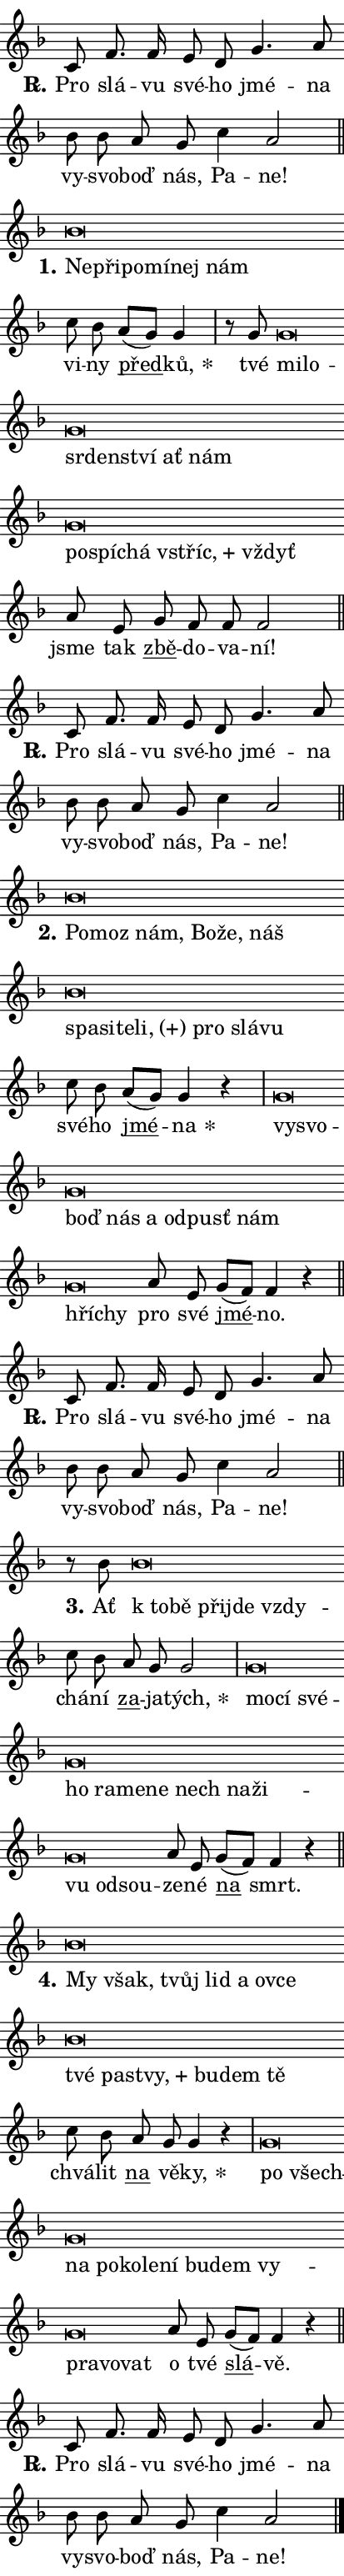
\version "2.22.1"
\header { tagline = "" }
\paper {
  indent = 0\cm
  top-margin = 0\cm
  right-margin = 0\cm
  bottom-margin = 0\cm
  left-margin = 0\cm
  paper-width = 7\cm
  page-breaking = #ly:one-page-breaking
  system-system-spacing.basic-distance = #11
  score-system-spacing.basic-distance = #11
  ragged-last = ##f
}


%% Author: Thomas Morley
%% https://lists.gnu.org/archive/html/lilypond-user/2020-05/msg00002.html
#(define (line-position grob)
"Returns position of @var[grob} in current system:
   @code{'start}, if at first time-step
   @code{'end}, if at last time-step
   @code{'middle} otherwise
"
  (let* ((col (ly:item-get-column grob))
         (ln (ly:grob-object col 'left-neighbor))
         (rn (ly:grob-object col 'right-neighbor))
         (col-to-check-left (if (ly:grob? ln) ln col))
         (col-to-check-right (if (ly:grob? rn) rn col))
         (break-dir-left
           (and
             (ly:grob-property col-to-check-left 'non-musical #f)
             (ly:item-break-dir col-to-check-left)))
         (break-dir-right
           (and
             (ly:grob-property col-to-check-right 'non-musical #f)
             (ly:item-break-dir col-to-check-right))))
        (cond ((eqv? 1 break-dir-left) 'start)
              ((eqv? -1 break-dir-right) 'end)
              (else 'middle))))

#(define (tranparent-at-line-position vctor)
  (lambda (grob)
  "Relying on @code{line-position} select the relevant enry from @var{vctor}.
Used to determine transparency,"
    (case (line-position grob)
      ((end) (not (vector-ref vctor 0)))
      ((middle) (not (vector-ref vctor 1)))
      ((start) (not (vector-ref vctor 2))))))

noteHeadBreakVisibility =
#(define-music-function (break-visibility)(vector?)
"Makes @code{NoteHead}s transparent relying on @var{break-visibility}"
#{
  \override NoteHead.transparent =
    #(tranparent-at-line-position break-visibility)
#})

#(define delete-ledgers-for-transparent-note-heads
  (lambda (grob)
    "Reads whether a @code{NoteHead} is transparent.
If so this @code{NoteHead} is removed from @code{'note-heads} from
@var{grob}, which is supposed to be @code{LedgerLineSpanner}.
As a result ledgers are not printed for this @code{NoteHead}"
    (let* ((nhds-array (ly:grob-object grob 'note-heads))
           (nhds-list
             (if (ly:grob-array? nhds-array)
                 (ly:grob-array->list nhds-array)
                 '()))
           ;; Relies on the transparent-property being done before
           ;; Staff.LedgerLineSpanner.after-line-breaking is executed.
           ;; This is fragile ...
           (to-keep
             (remove
               (lambda (nhd)
                 (ly:grob-property nhd 'transparent #f))
               nhds-list)))
      ;; TODO find a better method to iterate over grob-arrays, similiar
      ;; to filter/remove etc for lists
      ;; For now rebuilt from scratch
      (set! (ly:grob-object grob 'note-heads)  '())
      (for-each
        (lambda (nhd)
          (ly:pointer-group-interface::add-grob grob 'note-heads nhd))
        to-keep))))

hideNotes = {
  \noteHeadBreakVisibility #begin-of-line-visible
}
unHideNotes = {
  \noteHeadBreakVisibility #all-visible
}

% work-around for resetting accidentals
% https://lilypond.org/doc/v2.23/Documentation/notation/displaying-rhythms#unmetered-music
cadenzaMeasure = {
  \cadenzaOff
  \partial 1024 s1024
  \cadenzaOn
}

#(define-markup-command (accent layout props text) (markup?)
  "Underline accented syllable"
  (interpret-markup layout props
    #{\markup \override #'(offset . 4.3) \underline { #text }#}))

responsum = \markup \concat {
  "R" \hspace #-1.05 \path #0.1 #'((moveto 0 0.07) (lineto 0.9 0.8)) \hspace #0.05 "."
}

\layout {
    \context {
        \Staff
        \remove "Time_signature_engraver"
        \override LedgerLineSpanner.after-line-breaking = #delete-ledgers-for-transparent-note-heads
    }
    \context {
        \Voice {
            \override NoteHead.output-attributes = #'((class . "notehead"))
            \override Hairpin.height = #0.55
        }
    }
    \context {
        \Lyrics {
            \override StanzaNumber.output-attributes = #'((class . "stanzanumber"))
            \override LyricSpace.minimum-distance = #0.9
            \override LyricText.font-name = #"TeX Gyre Schola"
            \override LyricText.font-size = 1
            \override StanzaNumber.font-name = #"TeX Gyre Schola Bold"
            \override StanzaNumber.font-size = 1
        }
    }
}

% magnetic-lyrics.ily
%
%   written by
%     Jean Abou Samra <jean@abou-samra.fr>
%     Werner Lemberg <wl@gnu.org>
%
%   adapted by
%     Jiri Hon <jiri.hon@gmail.com>
%
% Version 2022-Apr-15

% https://www.mail-archive.com/lilypond-user@gnu.org/msg149350.html

#(define (Left_hyphen_pointer_engraver context)
   "Collect syllable-hyphen-syllable occurrences in lyrics and store
them in properties.  This engraver only looks to the left.  For
example, if the lyrics input is @code{foo -- bar}, it does the
following.

@itemize @bullet
@item
Set the @code{text} property of the @code{LyricHyphen} grob between
@q{foo} and @q{bar} to @code{foo}.

@item
Set the @code{left-hyphen} property of the @code{LyricText} grob with
text @q{foo} to the @code{LyricHyphen} grob between @q{foo} and
@q{bar}.
@end itemize

Use this auxiliary engraver in combination with the
@code{lyric-@/text::@/apply-@/magnetic-@/offset!} hook."
   (let ((hyphen #f)
         (text #f))
     (make-engraver
      (acknowledgers
       ((lyric-syllable-interface engraver grob source-engraver)
        (set! text grob)))
      (end-acknowledgers
       ((lyric-hyphen-interface engraver grob source-engraver)
        ;(when (not (grob::has-interface grob 'lyric-space-interface))
          (set! hyphen grob)));)
      ((stop-translation-timestep engraver)
       (when (and text hyphen)
         (ly:grob-set-object! text 'left-hyphen hyphen))
       (set! text #f)
       (set! hyphen #f)))))

#(define (lyric-text::apply-magnetic-offset! grob)
   "If the space between two syllables is less than the value in
property @code{LyricText@/.details@/.squash-threshold}, move the right
syllable to the left so that it gets concatenated with the left
syllable.

Use this function as a hook for
@code{LyricText@/.after-@/line-@/breaking} if the
@code{Left_@/hyphen_@/pointer_@/engraver} is active."
   (let ((hyphen (ly:grob-object grob 'left-hyphen #f)))
     (when hyphen
       (let ((left-text (ly:spanner-bound hyphen LEFT)))
         (when (grob::has-interface left-text 'lyric-syllable-interface)
           (let* ((common (ly:grob-common-refpoint grob left-text X))
                  (this-x-ext (ly:grob-extent grob common X))
                  (left-x-ext
                   (begin
                     ;; Trigger magnetism for left-text.
                     (ly:grob-property left-text 'after-line-breaking)
                     (ly:grob-extent left-text common X)))
                  ;; `delta` is the gap width between two syllables.
                  (delta (- (interval-start this-x-ext)
                            (interval-end left-x-ext)))
                  (details (ly:grob-property grob 'details))
                  (threshold (assoc-get 'squash-threshold details 0.2)))
             (when (< delta threshold)
               (let* (;; We have to manipulate the input text so that
                      ;; ligatures crossing syllable boundaries are not
                      ;; disabled.  For languages based on the Latin
                      ;; script this is essentially a beautification.
                      ;; However, for non-Western scripts it can be a
                      ;; necessity.
                      (lt (ly:grob-property left-text 'text))
                      (rt (ly:grob-property grob 'text))
                      (is-space (grob::has-interface hyphen 'lyric-space-interface))
                      (space (if is-space " " ""))
                      (space-markup (grob-interpret-markup grob " "))
                      (space-size (interval-length (ly:stencil-extent space-markup X)))
                      (extra-delta (if is-space space-size 0))
                      ;; Append new syllable.
                      (ltrt-space (if (and (string? lt) (string? rt))
                                (string-append lt space rt)
                                (make-concat-markup (list lt space rt))))
                      ;; Right-align `ltrt` to the right side.
                      (ltrt-space-markup (grob-interpret-markup
                               grob
                               (make-translate-markup
                                (cons (interval-length this-x-ext) 0)
                                (make-right-align-markup ltrt-space)))))
                 (begin
                   ;; Don't print `left-text`.
                   (ly:grob-set-property! left-text 'stencil #f)
                   ;; Set text and stencil (which holds all collected
                   ;; syllables so far) and shift it to the left.
                   (ly:grob-set-property! grob 'text ltrt-space)
                   (ly:grob-set-property! grob 'stencil ltrt-space-markup)
                   (ly:grob-translate-axis! grob (- (- delta extra-delta)) X))))))))))


#(define (lyric-hyphen::displace-bounds-first grob)
   ;; Make very sure this callback isn't triggered too early.
   (let ((left (ly:spanner-bound grob LEFT))
         (right (ly:spanner-bound grob RIGHT)))
     (ly:grob-property left 'after-line-breaking)
     (ly:grob-property right 'after-line-breaking)
     (ly:lyric-hyphen::print grob)))

squashThreshold = #0.4

\layout {
  \context {
    \Lyrics
    \consists #Left_hyphen_pointer_engraver
    \override LyricText.after-line-breaking =
      #lyric-text::apply-magnetic-offset!
    \override LyricHyphen.stencil = #lyric-hyphen::displace-bounds-first
    \override LyricText.details.squash-threshold = \squashThreshold
    \override LyricHyphen.minimum-distance = 0
    \override LyricHyphen.minimum-length = \squashThreshold
  }
}

squash = \override LyricText.details.squash-threshold = 9999
unSquash = \override LyricText.details.squash-threshold = \squashThreshold

left = \override LyricText.self-alignment-X = #LEFT
unLeft = \revert LyricText.self-alignment-X

starOffset = #(lambda (grob) 
                (let ((x_offset (ly:self-alignment-interface::aligned-on-x-parent grob)))
                  (if (= x_offset 0) 0 (+ x_offset 1.2))))

star = #(define-music-function (syllable)(string?)
"Append star separator at the end of a syllable"
#{
  \once \override LyricText.X-offset = #starOffset
  \lyricmode { \markup {
    #syllable
    \override #'((font-name . "TeX Gyre Schola Bold")) \hspace #0.2 \lower #0.65 \larger "*"
  } }
#})

starAccent = #(define-music-function (syllable)(string?)
"Append star separator at the end of a syllable and make accent"
#{
  \once \override LyricText.X-offset = #starOffset
  \lyricmode { \markup {
    \accent #syllable
    \override #'((font-name . "TeX Gyre Schola Bold")) \hspace #0.2 \lower #0.65 \larger "*"
  } }
#})

breath = #(define-music-function (syllable)(string?)
"Append breathing indicator at the end of a syllable"
#{
  \lyricmode { \markup { #syllable "+" } }
#})

optionalBreath = #(define-music-function (syllable)(string?)
"Append optional breathing indicator at the end of a syllable"
#{
  \lyricmode { \markup { #syllable "(+)" } }
#})


\score {
    <<
        \new Voice = "melody" { \cadenzaOn \key f \major \relative { c'8 f8. f16 e8 d g4. a8 \bar "" bes bes \bar "" a g c4 a2 \cadenzaMeasure \bar "||" \break }
\relative { bes'\breve*1/16 \hideNotes \breve*1/16 \bar "" \breve*1/16 \bar "" \breve*1/16 \bar "" \breve*1/16 \breve*1/16 \bar "" \unHideNotes c8 bes \bar "" a[( g)] g4 \cadenzaMeasure \bar "|" r8 g8 g\breve*1/16 \hideNotes \breve*1/16 \bar "" \breve*1/16 \bar "" \breve*1/16 \bar "" \breve*1/16 \bar "" \breve*1/16 \bar "" \breve*1/16 \bar "" \breve*1/16 \bar "" \breve*1/16 \bar "" \breve*1/16 \bar "" \breve*1/16 \breve*1/16 \bar "" \unHideNotes a8 e \bar "" g f f f2 \cadenzaMeasure \bar "||" \break }
\relative { c'8 f8. f16 e8 d g4. a8 \bar "" bes bes \bar "" a g c4 a2 \cadenzaMeasure \bar "||" \break }
\relative { bes'\breve*1/16 \hideNotes \breve*1/16 \bar "" \breve*1/16 \bar "" \breve*1/16 \bar "" \breve*1/16 \bar "" \breve*1/16 \bar "" \breve*1/16 \bar "" \breve*1/16 \bar "" \breve*1/16 \bar "" \breve*1/16 \bar "" \breve*1/16 \bar "" \breve*1/16 \breve*1/16 \bar "" \unHideNotes c8 bes \bar "" a[( g)] g4 r \cadenzaMeasure \bar "|" g\breve*1/16 \hideNotes \breve*1/16 \bar "" \breve*1/16 \bar "" \breve*1/16 \bar "" \breve*1/16 \bar "" \breve*1/16 \bar "" \breve*1/16 \bar "" \breve*1/16 \bar "" \breve*1/16 \breve*1/16 \bar "" \unHideNotes a8 e \bar "" g[( f)] f4 r \cadenzaMeasure \bar "||" \break }
\relative { c'8 f8. f16 e8 d g4. a8 \bar "" bes bes \bar "" a g c4 a2 \cadenzaMeasure \bar "||" \break }
\relative { r8 bes'8 bes\breve*1/16 \hideNotes \breve*1/16 \bar "" \breve*1/16 \bar "" \breve*1/16 \breve*1/16 \bar "" \unHideNotes c8 bes \bar "" a g g2 \cadenzaMeasure \bar "|" g\breve*1/16 \hideNotes \breve*1/16 \bar "" \breve*1/16 \bar "" \breve*1/16 \bar "" \breve*1/16 \bar "" \breve*1/16 \bar "" \breve*1/16 \bar "" \breve*1/16 \bar "" \breve*1/16 \bar "" \breve*1/16 \bar "" \breve*1/16 \bar "" \breve*1/16 \breve*1/16 \bar "" \unHideNotes a8 e \bar "" g[( f)] f4 r \cadenzaMeasure \bar "||" \break }
\relative { bes'\breve*1/16 \hideNotes \breve*1/16 \bar "" \breve*1/16 \bar "" \breve*1/16 \bar "" \breve*1/16 \bar "" \breve*1/16 \bar "" \breve*1/16 \bar "" \breve*1/16 \bar "" \breve*1/16 \bar "" \breve*1/16 \bar "" \breve*1/16 \bar "" \breve*1/16 \breve*1/16 \bar "" \unHideNotes c8 bes \bar "" a g g4 r \cadenzaMeasure \bar "|" g\breve*1/16 \hideNotes \breve*1/16 \bar "" \breve*1/16 \bar "" \breve*1/16 \bar "" \breve*1/16 \bar "" \breve*1/16 \bar "" \breve*1/16 \bar "" \breve*1/16 \bar "" \breve*1/16 \bar "" \breve*1/16 \bar "" \breve*1/16 \bar "" \breve*1/16 \breve*1/16 \bar "" \unHideNotes a8 e \bar "" g[( f)] f4 r \cadenzaMeasure \bar "||" \break }
\relative { c'8 f8. f16 e8 d g4. a8 \bar "" bes bes \bar "" a g c4 a2 \cadenzaMeasure \bar "||" \break } \bar "|." }
        \new Lyrics \lyricsto "melody" { \lyricmode { \set stanza = \responsum
Pro slá -- vu své -- ho jmé -- na vy -- svo -- boď nás, Pa -- ne!
\set stanza = "1."
\left Ne -- \squash při -- po -- mí -- nej nám \unLeft \unSquash vi -- ny \markup \accent před -- \star ků, tvé \left mi -- \squash lo -- sr -- den -- ství ať nám po -- spí -- chá \breath "vstříc," vždyť \unLeft \unSquash jsme tak \markup \accent zbě -- do -- va -- ní!
\set stanza = \responsum
Pro slá -- vu své -- ho jmé -- na vy -- svo -- boď nás, Pa -- ne!
\set stanza = "2."
\left Po -- \squash moz nám, Bo -- že, náš spa -- si -- te -- \optionalBreath li, pro slá -- vu \unLeft \unSquash své -- ho \markup \accent jmé -- \star na \left vy -- \squash svo -- boď nás a od -- pusť nám hří -- chy \unLeft \unSquash pro své \markup \accent jmé -- no.
\set stanza = \responsum
Pro slá -- vu své -- ho jmé -- na vy -- svo -- boď nás, Pa -- ne!
\set stanza = "3."
Ať \left "k to" -- \squash bě při -- jde vzdy -- \unLeft \unSquash chá -- ní \markup \accent za -- ja -- \star tých, \left mo -- \squash cí své -- ho ra -- me -- ne nech na -- ži -- vu od -- sou -- \unLeft \unSquash ze -- né \markup \accent na smrt.
\set stanza = "4."
\left My \squash však, tvůj lid a ov -- ce tvé pa -- \breath "stvy," bu -- dem tě \unLeft \unSquash chvá -- lit \markup \accent na vě -- \star ky, \left po \squash všech -- na po -- ko -- le -- ní bu -- dem vy -- pra -- vo -- vat \unLeft \unSquash o tvé \markup \accent slá -- vě.
\set stanza = \responsum
Pro slá -- vu své -- ho jmé -- na vy -- svo -- boď nás, Pa -- ne! } }
    >>
    \layout {}
}
